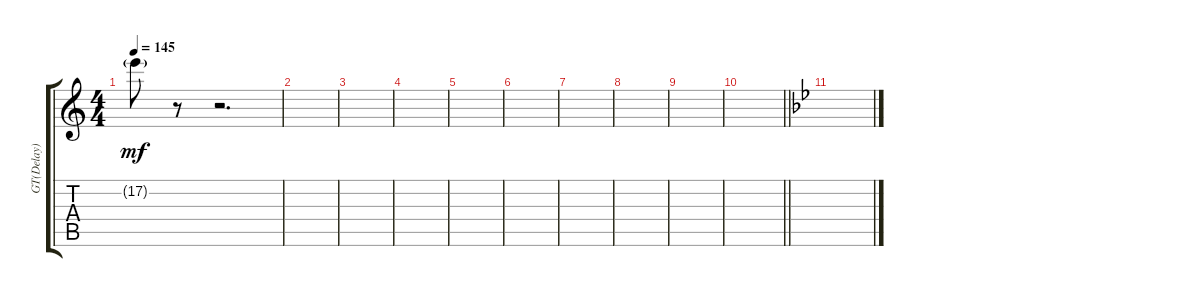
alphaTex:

\track ("GT(Delay)" "GT(Delay)") {instrument overdrivenguitar}
\staff {score tabs}
\tuning (E4 B3 G3 D3 A2 E2) {hide}
\ts (4 4)
\tempo 145
\clef g2
\ks c
17.2{g}.8{dy mf} r.8 r.2{d} |
|
|
|
|
|
|
|
|
\barLineRight lightlight
|
\ks bb
